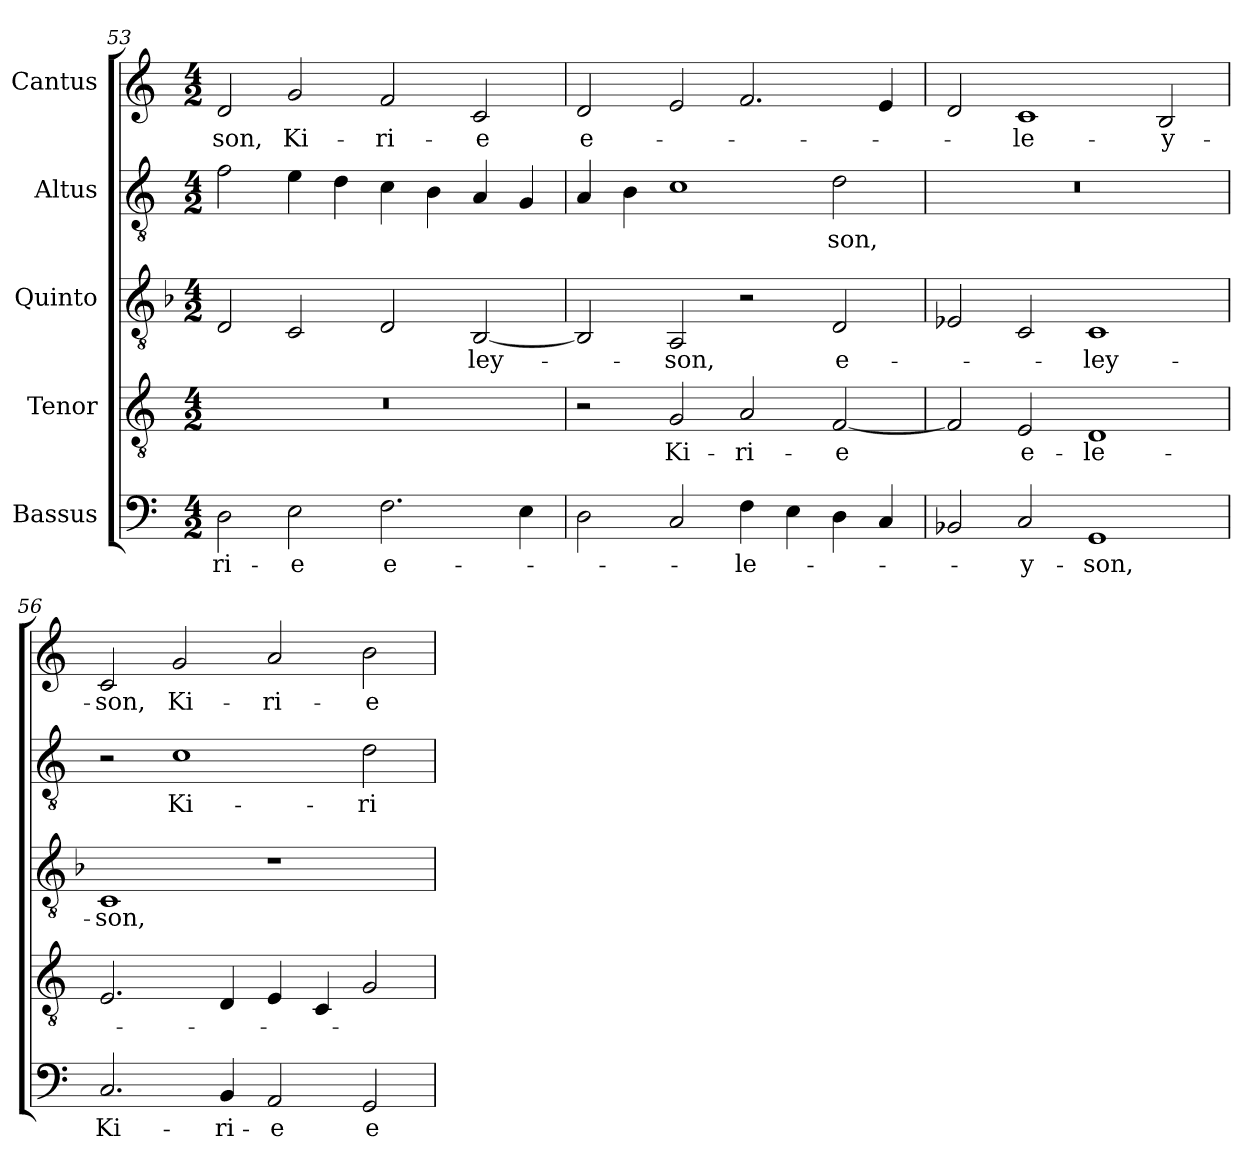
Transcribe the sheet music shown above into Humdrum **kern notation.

**kern	**text	**kern	**text	**kern	**text	**kern	**text	**kern	**text
*part5	*part5	*part4	*part4	*part3	*part3	*part2	*part2	*part1	*part1
*staff5	*staff5	*staff4	*staff4	*staff3	*staff3	*staff2	*staff2	*staff1	*staff1
*I"Bassus	*	*I"Tenor	*	*I"Quinto	*	*I"Altus	*	*I"Cantus	*
*clefF4	*	*clefGv2	*	*clefGv2	*	*clefGv2	*	*clefG2	*
*	*	*	*	*ITrd-4c-7	*	*	*	*	*
*k[]	*	*k[]	*	*k[]	*	*k[]	*	*k[]	*
*C:	*	*C:	*	*C:	*	*C:	*	*C:	*
*M4/2	*	*M4/2	*	*M4/2	*	*M4/2	*	*M4/2	*
=53	=53	=53	=53	=53	=53	=53	=53	=53	=53
!	!LO:LY:b:color=#000000	!LO:N:vis=1	!	!	!	!	!	!	!
!	!	!	!	!	!	!	!	!	!LO:LY:b:color=#000000
2Di\	-ri-	0r	.	2Ai/	.	2fi\	.	2di/	-son,
!	!LO:LY:b:color=#000000	!	!	!	!	!	!	!	!
!	!	!	!	!	!	!	!	!	!LO:LY:b:color=#000000
2Ei\	-e	.	.	2Gi/	.	4ei\	.	2gi/	Ki-
.	.	.	.	.	.	4di\	.	.	.
!	!LO:LY:b:color=#000000	!	!	!	!	!	!	!	!
!	!	!	!	!	!	!	!	!	!LO:LY:b:color=#000000
2.Fi\	e-	.	.	2Ai/	.	4ci\	.	2fi/	-ri-
.	.	.	.	.	.	4Bi\	.	.	.
!	!	!	!	!	!LO:LY:b:color=#000000	!	!	!	!
!	!	!	!	!	!	!	!	!	!LO:LY:b:color=#000000
.	.	.	.	[<2Fi/	-ley-	4Ai/	.	2ci/	-e
4Ei\	.	.	.	.	.	4Gi/	.	.	.
=54	=54	=54	=54	=54	=54	=54	=54	=54	=54
!	!	!	!	!	!	!	!	!	!LO:LY:b:color=#000000
2Di\	.	2r	.	2Fi/]	.	4Ai/	.	2di/	e-
.	.	.	.	.	.	4Bi\	.	.	.
!	!	!	!LO:LY:b:color=#000000	!	!	!	!	!	!
!	!	!	!	!	!LO:LY:b:color=#000000	!	!	!	!
2Ci/	.	2Gi/	Ki-	2Ei/	-son,	1ci	.	2ei/	.
!	!LO:LY:b:color=#000000	!	!	!	!	!	!	!	!
!	!	!	!LO:LY:b:color=#000000	!	!	!	!	!	!
4Fi\	-le-	2Ai/	-ri-	2r	.	.	.	2.fi/	.
4Ei\	.	.	.	.	.	.	.	.	.
!	!	!	!LO:LY:b:color=#000000	!	!	!	!	!	!
!	!	!	!	!	!LO:LY:b:color=#000000	!	!	!	!
!	!	!	!	!	!	!	!LO:LY:b:color=#000000	!	!
4Di\	.	[<2Fi/	-e	2Ai/	e-	2di\	-son,	.	.
4Ci/	.	.	.	.	.	.	.	4ei/	.
=55	=55	=55	=55	=55	=55	=55	=55	=55	=55
!	!	!	!	!	!	!LO:N:vis=1	!	!	!
2BB-Xi/	.	2Fi/]	.	2B-Xi/	.	0r	.	2di/	.
!	!LO:LY:b:color=#000000	!	!	!	!	!	!	!	!
!	!	!	!LO:LY:b:color=#000000	!	!	!	!	!	!
!	!	!	!	!	!	!	!	!	!LO:LY:b:color=#000000
2Ci/	-y-	2Ei/	e-	2Gi/	.	.	.	1ci	-le-
!	!LO:LY:b:color=#000000	!	!	!	!	!	!	!	!
!	!	!	!LO:LY:b:color=#000000	!	!	!	!	!	!
!	!	!	!	!	!LO:LY:b:color=#000000	!	!	!	!
1GGi	-son,	1Di	-le-	1Gi	-ley-	.	.	.	.
!	!	!	!	!	!	!	!	!	!LO:LY:b:color=#000000
.	.	.	.	.	.	.	.	2Bi/	-y-
!!LO:PB:g=z
=56	=56	=56	=56	=56	=56	=56	=56	=56	=56
!	!LO:LY:b:color=#000000	!	!	!	!	!	!	!	!
!	!	!	!	!	!LO:LY:b:color=#000000	!	!	!	!
!	!	!	!	!	!	!	!	!	!LO:LY:b:color=#000000
2.Ci/	Ki-	2.Ei/	.	1Gi	-son,	2r	.	2ci/	-son,
!	!	!	!	!	!	!	!LO:LY:b:color=#000000	!	!
!	!	!	!	!	!	!	!	!	!LO:LY:b:color=#000000
.	.	.	.	.	.	1ci	Ki-	2gi/	Ki-
!	!LO:LY:b:color=#000000	!	!	!	!	!	!	!	!
4BBi/	-ri-	4Di/	.	.	.	.	.	.	.
!	!LO:LY:b:color=#000000	!	!	!	!	!	!	!	!
!	!	!	!	!	!	!	!	!	!LO:LY:b:color=#000000
2AAi/	-e	4Ei/	.	1r	.	.	.	2ai/	-ri-
.	.	4Ci/	.	.	.	.	.	.	.
!	!LO:LY:b:color=#000000	!	!	!	!	!	!	!	!
!	!	!	!	!	!	!	!LO:LY:b:color=#000000	!	!
!	!	!	!	!	!	!	!	!	!LO:LY:b:color=#000000
2GGi/	e-	2Gi/	.	.	.	2di\	-ri-	2bi\	-e
=	=	=	=	=	=	=	=	=	=
*-	*-	*-	*-	*-	*-	*-	*-	*-	*-
